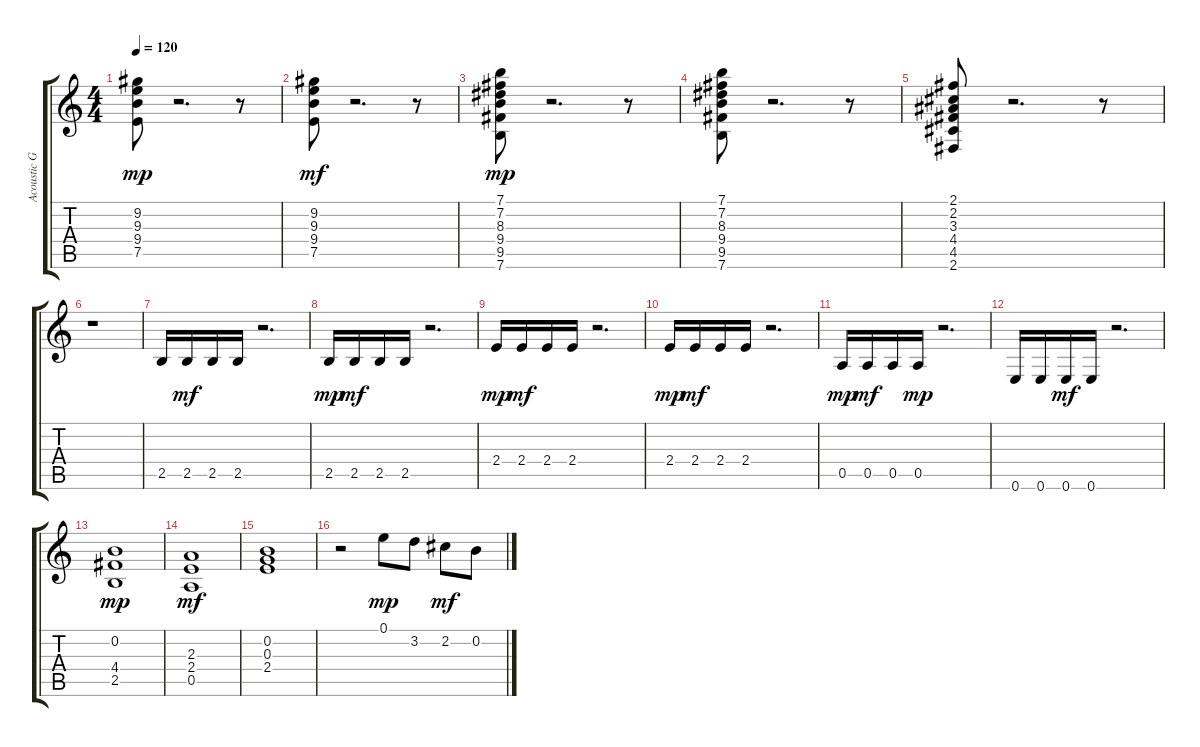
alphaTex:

\track ("Acoustic Guitar" "Acoustic G") {instrument acousticguitarnylon}
\staff {score tabs}
\tuning (E4 B3 G3 D3 A2 E2) {hide}
\ts (4 4)
\tempo 120
\clef g2
\ks c
(9.2 9.3 9.4 7.5).8{dy mp} r.2{d} r.8 |
(9.2 9.3 9.4 7.5).8{dy mf} r.2{d} r.8 |
(7.1 7.2 8.3 9.4 9.5 7.6).8{dy mp} r.2{d} r.8 |
(7.1 7.2 8.3 9.4 9.5 7.6).8 r.2{d} r.8 |
(2.1 2.2 3.3 4.4 4.5 2.6).8 r.2{d} r.8 |
r.1 |
2.5.16 2.5.16{dy mf} 2.5.16 2.5.16 r.2{d} |
2.5.16{dy mp} 2.5.16{dy mf} 2.5.16 2.5.16 r.2{d} |
2.4.16{dy mp} 2.4.16{dy mf} 2.4.16 2.4.16 r.2{d} |
2.4.16{dy mp} 2.4.16{dy mf} 2.4.16 2.4.16 r.2{d} |
0.5.16{dy mp} 0.5.16{dy mf} 0.5.16 0.5.16{dy mp} r.2{d} |
0.6.16 0.6.16 0.6.16{dy mf} 0.6.16 r.2{d} |
(0.2 4.4 2.5).1{dy mp} |
(2.3 2.4 0.5).1{dy mf} |
(0.2 0.3 2.4).1 |
r.2 0.1.8{dy mp} 3.2.8 2.2.8{dy mf} 0.2.8
